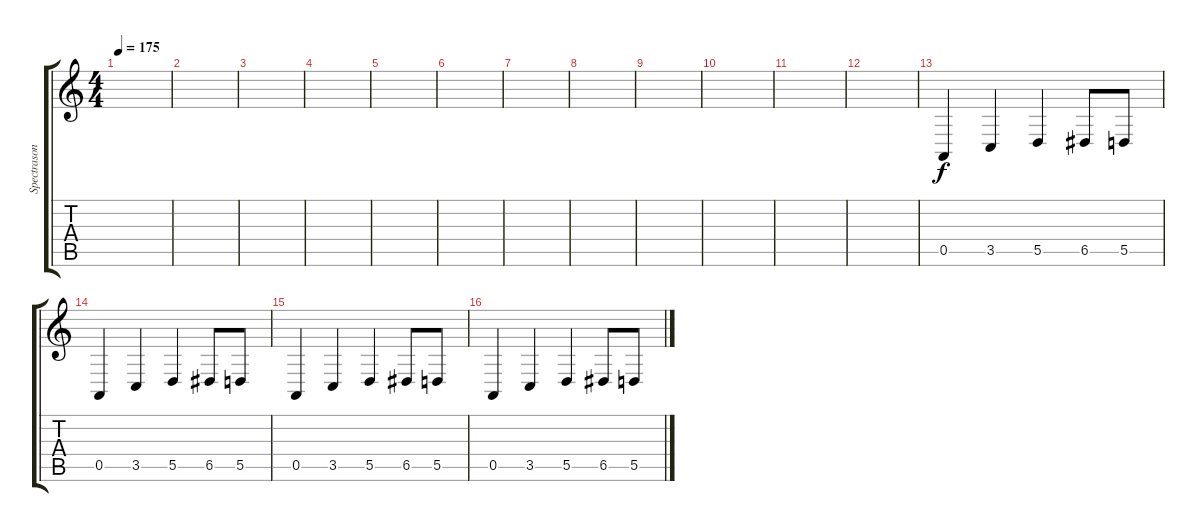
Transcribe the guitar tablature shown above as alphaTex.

\track ("Spectrasonics Omnisphere" "Spectrason") {instrument lead2sawtooth}
\staff {score tabs}
\tuning (E4 B3 G3 D3 A2 E2) {hide}
\ts (4 4)
\tempo 175
\clef g2
\ks c
|
|
|
|
|
|
|
|
|
|
|
|
0.5.4 3.5.4 5.5.4 6.5.8 5.5.8 |
0.5.4 3.5.4 5.5.4 6.5.8 5.5.8 |
0.5.4 3.5.4 5.5.4 6.5.8 5.5.8 |
0.5.4 3.5.4 5.5.4 6.5.8 5.5.8
